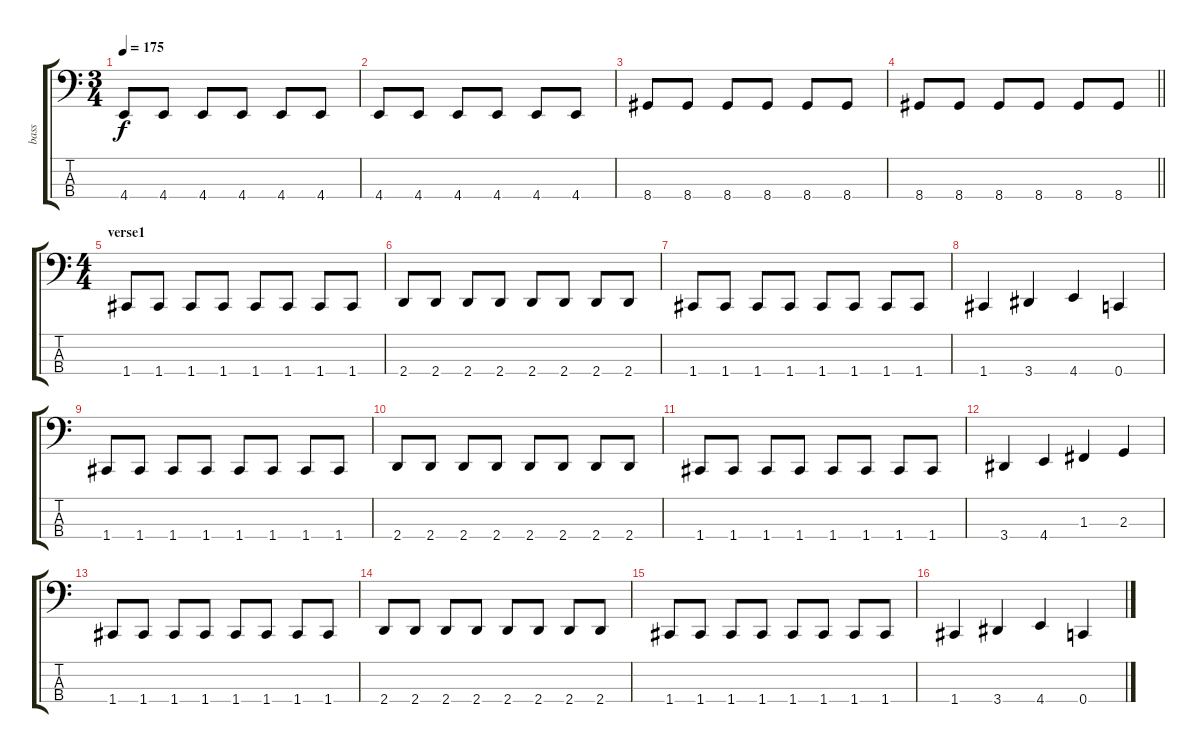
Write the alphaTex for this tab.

\track ("bass" "bass") {instrument electricbassfinger}
\staff {score tabs}
\tuning (Eb2 Bb1 F1 C1) {hide}
\ts (3 4)
\tempo 175
\clef f4
\ks c
4.4.8{dy f} 4.4.8 4.4.8 4.4.8 4.4.8 4.4.8 |
4.4.8 4.4.8 4.4.8 4.4.8 4.4.8 4.4.8 |
8.4.8 8.4.8 8.4.8 8.4.8 8.4.8 8.4.8 |
\barLineRight lightlight
8.4.8 8.4.8 8.4.8 8.4.8 8.4.8 8.4.8 |
\ts (4 4)
\section ("" "verse1")
1.4.8 1.4.8 1.4.8 1.4.8 1.4.8 1.4.8 1.4.8 1.4.8 |
2.4.8 2.4.8 2.4.8 2.4.8 2.4.8 2.4.8 2.4.8 2.4.8 |
1.4.8 1.4.8 1.4.8 1.4.8 1.4.8 1.4.8 1.4.8 1.4.8 |
1.4.4 3.4.4 4.4.4 0.4.4 |
1.4.8 1.4.8 1.4.8 1.4.8 1.4.8 1.4.8 1.4.8 1.4.8 |
2.4.8 2.4.8 2.4.8 2.4.8 2.4.8 2.4.8 2.4.8 2.4.8 |
1.4.8 1.4.8 1.4.8 1.4.8 1.4.8 1.4.8 1.4.8 1.4.8 |
3.4.4 4.4.4 1.3.4 2.3.4 |
1.4.8 1.4.8 1.4.8 1.4.8 1.4.8 1.4.8 1.4.8 1.4.8 |
2.4.8 2.4.8 2.4.8 2.4.8 2.4.8 2.4.8 2.4.8 2.4.8 |
1.4.8 1.4.8 1.4.8 1.4.8 1.4.8 1.4.8 1.4.8 1.4.8 |
1.4.4 3.4.4 4.4.4 0.4.4
